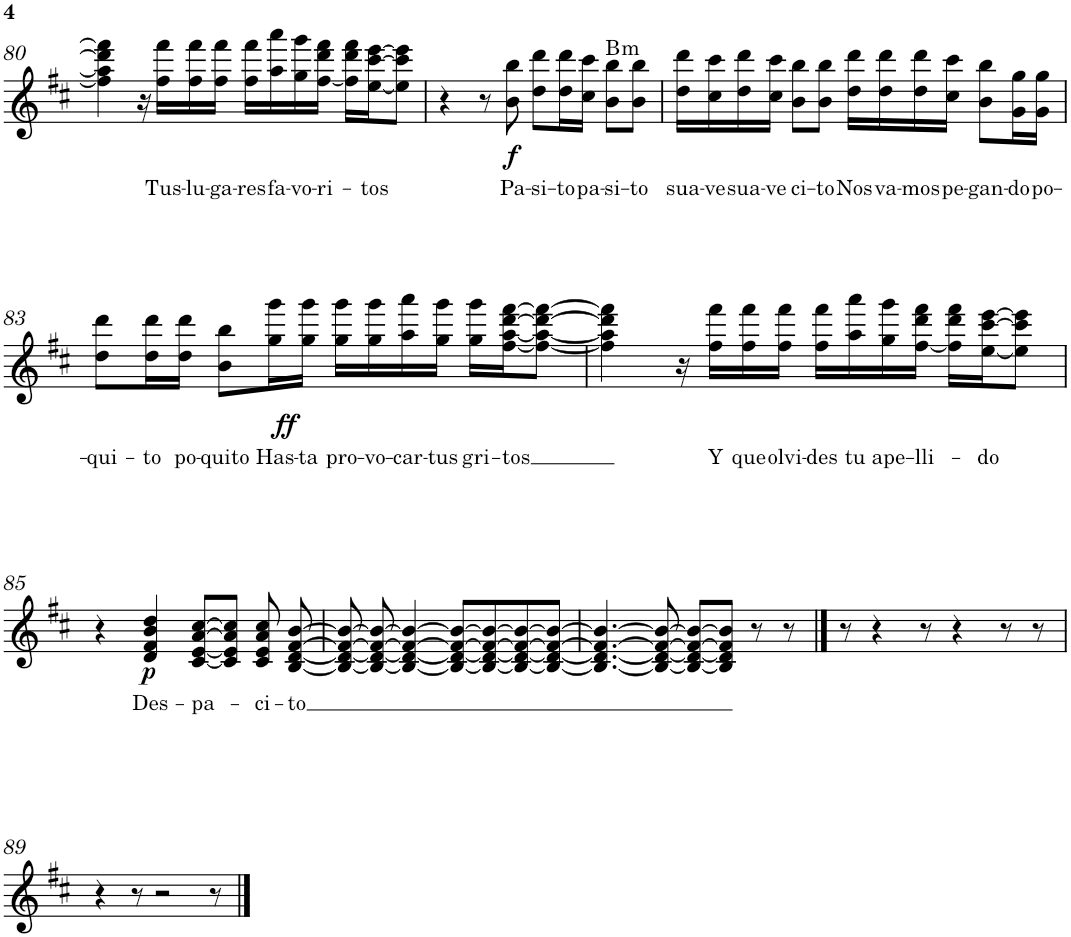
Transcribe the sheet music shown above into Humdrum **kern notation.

**kern	**text	**dynam	**harte
*part1	*part1	*part1	*part1
*staff1	*staff1	*staff1	*
*I"Piano	*	*	*
*I'Pno.	*	*	*
!!LO:PB:g=z
*clefG2	*	*	*
*k[f#c#]	*	*	*
*M4/4	*	*	*
=80	=80	=80	=80
4ff#\] 4aa\] 4ddd\] 4fff#\]	.	.	.
16r	.	.	.
!	!LO:LY:b	!	!
16ff#\ 16fff#\LL	Tus-	.	.
!	!LO:LY:b	!	!
16ff#\ 16fff#\	-lu-	.	.
!	!LO:LY:b	!	!
16ff#\ 16fff#\JJ	-ga-	.	.
!	!LO:LY:b	!	!
16ff#\ 16fff#\LL	-res	.	.
!	!LO:LY:b	!	!
16aa\ 16aaa\	fa-	.	.
!	!LO:LY:b	!	!
16gg\ 16ggg\	-vo-	.	.
!	!LO:LY:b	!	!
[16ff#\ 16ddd\ 16fff#\JJ	-ri-	.	.
16ff#\] 16ddd\ 16fff#\LL	.	.	.
!	!LO:LY:b	!	!
[16ee\ [16ccc#\ [16eee\J	-tos	.	.
8ee\] 8ccc#\] 8eee\]J	.	.	.
=81	=81	=81	=81
4r	.	.	.
8r	.	.	.
!	!LO:LY:b	!LO:DY:b	!
8b\ 8bb\	Pa-	f	.
!	!LO:LY:b	!	!
8dd\ 8ddd\L	-si-	.	.
!	!LO:LY:b	!	!
16dd\ 16ddd\L	-to	.	.
!	!LO:LY:b	!	!
16cc#\ 16ccc#\JJ	pa-	.	.
!	!LO:LY:b	!	!LO:H:kt=m
8b\ 8bb\L	-si-	.	B:min
!	!LO:LY:b	!	!
8b\ 8bb\J	-to	.	.
=82	=82	=82	=82
!	!LO:LY:b	!	!
16dd\ 16ddd\LL	sua-	.	.
!	!LO:LY:b	!	!
16cc#\ 16ccc#\	-ve	.	.
!	!LO:LY:b	!	!
16dd\ 16ddd\	sua-	.	.
!	!LO:LY:b	!	!
16cc#\ 16ccc#\JJ	-ve	.	.
!	!LO:LY:b	!	!
8b\ 8bb\L	ci-	.	.
!	!LO:LY:b	!	!
8b\ 8bb\J	-to	.	.
!	!LO:LY:b	!	!
16dd\ 16ddd\LL	Nos	.	.
!	!LO:LY:b	!	!
16dd\ 16ddd\	va-	.	.
!	!LO:LY:b	!	!
16dd\ 16ddd\	-mos	.	.
!	!LO:LY:b	!	!
16cc#\ 16ccc#\JJ	pe-	.	.
!	!LO:LY:b	!	!
8b\ 8bb\L	-gan-	.	.
!	!LO:LY:b	!	!
16g\ 16gg\L	-do	.	.
!	!LO:LY:b	!	!
16g\ 16gg\JJ	po-	.	.
!!LO:LB:g=z
=83	=83	=83	=83
!	!LO:LY:b	!	!
8dd\ 8ddd\L	-qui-	.	.
!	!LO:LY:b	!	!
16dd\ 16ddd\L	-to	.	.
!	!LO:LY:b	!	!
16dd\ 16ddd\JJ	po-	.	.
!	!LO:LY:b	!	!
8b\ 8bb\L	-quito	.	.
!	!LO:LY:b	!	!
16gg\ 16ggg\L	Has-	.	.
!	!LO:LY:b	!LO:DY:b	!
16gg\ 16ggg\JJ	-ta	ff	.
!	!LO:LY:b	!	!
16gg\ 16ggg\LL	pro-	.	.
!	!LO:LY:b	!	!
16gg\ 16ggg\	-vo-	.	.
!	!LO:LY:b	!	!
16aa\ 16aaa\	-car-	.	.
!	!LO:LY:b	!	!
16gg\ 16ggg\JJ	-tus	.	.
!	!LO:LY:b	!	!
16gg\ 16ggg\LL	gri-	.	.
!	!LO:LY:b	!	!
[16ff#\ [16aa\ [16ddd\ [16fff#\J	-tos	.	.
8ff#\_ 8aa\_ 8ddd\_ 8fff#\_J	.	.	.
=84	=84	=84	=84
4ff#\] 4aa\] 4ddd\] 4fff#\]	.	.	.
16r	.	.	.
!	!LO:LY:b	!	!
16ff#\ 16fff#\LL	Y	.	.
!	!LO:LY:b	!	!
16ff#\ 16fff#\	que	.	.
!	!LO:LY:b	!	!
16ff#\ 16fff#\JJ	olvi-	.	.
!	!LO:LY:b	!	!
16ff#\ 16fff#\LL	-des	.	.
!	!LO:LY:b	!	!
16aa\ 16aaa\	tu	.	.
!	!LO:LY:b	!	!
16gg\ 16ggg\	ape-	.	.
!	!LO:LY:b	!	!
[16ff#\ 16ddd\ 16fff#\JJ	-lli-	.	.
16ff#\] 16ddd\ 16fff#\LL	.	.	.
!	!LO:LY:b	!	!
[16ee\ [16ccc#\ [16eee\J	-do	.	.
8ee\] 8ccc#\] 8eee\]J	.	.	.
!!LO:LB:g=z
=85	=85	=85	=85
4r	.	.	.
!	!LO:LY:b	!LO:DY:b	!
4d/ 4f#/ 4b/ 4dd/	Des-	p	.
!	!LO:LY:b	!	!
[8c#/ [8e/ [8a/ [8cc#/L	-pa-	.	.
8c#/] 8e/] 8a/] 8cc#/]J	.	.	.
!	!LO:LY:b	!	!
8c#/ 8e/ 8a/ 8cc#/	-ci-	.	.
!	!LO:LY:b	!	!
[8B/ [8d/ [8f#/ [8b/	-to	.	.
=86	=86	=86	=86
8B/_ 8d/_ 8f#/_ 8b/_	.	.	.
8B/_ 8d/_ 8f#/_ 8b/_	.	.	.
4B/_ 4d/_ 4f#/_ 4b/_	.	.	.
8B/_ 8d/_ 8f#/_ 8b/_L	.	.	.
8B/_ 8d/_ 8f#/_ 8b/_	.	.	.
8B/_ 8d/_ 8f#/_ 8b/_	.	.	.
8B/_ 8d/_ 8f#/_ 8b/_J	.	.	.
=87	=87	=87	=87
4.B/_ 4.d/_ 4.f#/_ 4.b/_	.	.	.
8B/_ 8d/_ 8f#/_ 8b/_	.	.	.
8B/_ 8d/_ 8f#/_ 8b/_L	.	.	.
8B/] 8d/] 8f#/] 8b/]J	.	.	.
8r	.	.	.
8r	.	.	.
==88	==88	==88	==88
8r	.	.	.
4r	.	.	.
8r	.	.	.
4r	.	.	.
8r	.	.	.
8r	.	.	.
!!LO:LB:g=z
=89	=89	=89	=89
4r	.	.	.
8r	.	.	.
2r	.	.	.
8r	.	.	.
==	==	==	==
*-	*-	*-	*-
